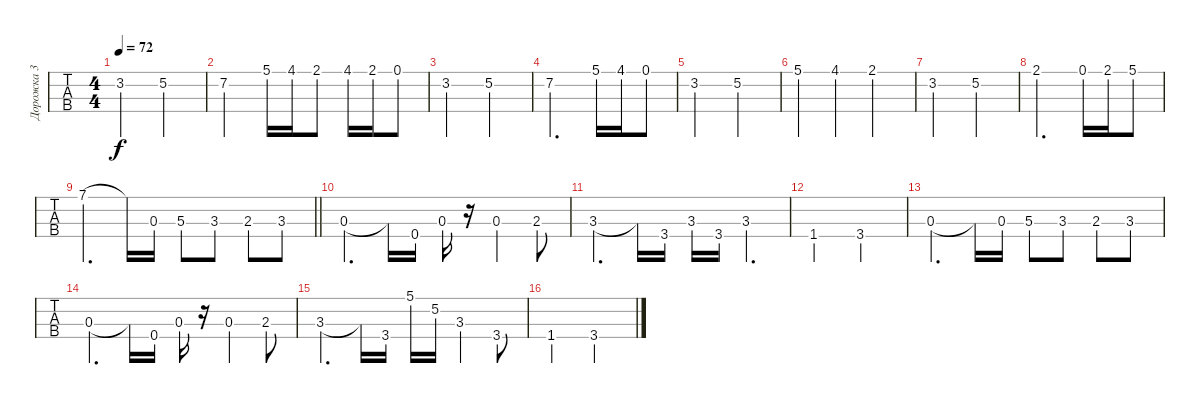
\track ("Дорожка 3" "Дорожка 3") {instrument electricbassfinger}
\staff {tabs}
\tuning (G2 D2 A1 E1) {hide}
\ts (4 4)
\tempo 72
\clef f4
\ks c
3.2.2{dy f} 5.2.2 |
7.2.2 5.1.16 4.1.16 2.1.8 4.1.16 2.1.16 0.1.8 |
3.2.2 5.2.2 |
7.2.2{d} 5.1.16 4.1.16 0.1.8 |
3.2.2 5.2.2 |
5.1.4 4.1.4 2.1.2 |
3.2.2 5.2.2 |
2.1.2{d} 0.1.16 2.1.16 5.1.8 |
\barLineRight lightlight
7.1.4{d} 7.1{t}.16 0.3.16 5.3.8 3.3.8 2.3.8 3.3.8 |
0.3.4{d} 0.3{t}.16 0.4.16 0.3.16 r.16 0.3.4 2.3.8 |
3.3.4{d} 3.3{t}.16 3.4.16 3.3.16 3.4.16 3.3.4{d} |
1.4.2 3.4.2 |
0.3.4{d} 0.3{t}.16 0.3.16 5.3.8 3.3.8 2.3.8 3.3.8 |
0.3.4{d} 0.3{t}.16 0.4.16 0.3.16 r.16 0.3.4 2.3.8 |
3.3.4{d} 3.3{t}.16 3.4.16 5.1.16 5.2.16 3.3.4 3.4.8 |
1.4.2 3.4.2
